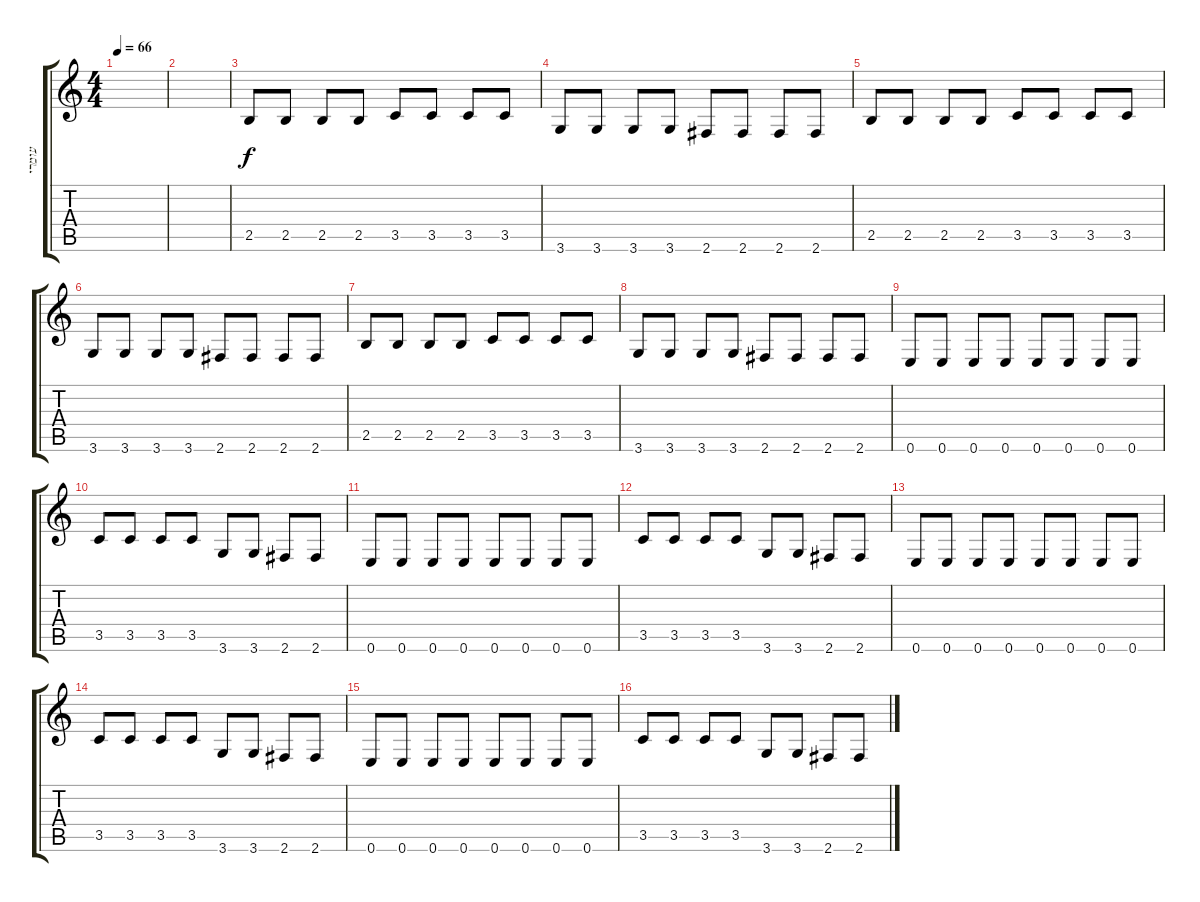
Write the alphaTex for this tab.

\track ("עומרי" "עומרי") {instrument acousticbass}
\staff {score tabs}
\tuning (E4 B3 G3 D3 A2 E2) {hide}
\ts (4 4)
\tempo 66
\clef g2
\ks c
|
|
2.5.8 2.5.8 2.5.8 2.5.8 3.5.8 3.5.8 3.5.8 3.5.8 |
3.6.8 3.6.8 3.6.8 3.6.8 2.6.8 2.6.8 2.6.8 2.6.8 |
2.5.8 2.5.8 2.5.8 2.5.8 3.5.8 3.5.8 3.5.8 3.5.8 |
3.6.8 3.6.8 3.6.8 3.6.8 2.6.8 2.6.8 2.6.8 2.6.8 |
2.5.8 2.5.8 2.5.8 2.5.8 3.5.8 3.5.8 3.5.8 3.5.8 |
3.6.8 3.6.8 3.6.8 3.6.8 2.6.8 2.6.8 2.6.8 2.6.8 |
0.6.8 0.6.8 0.6.8 0.6.8 0.6.8 0.6.8 0.6.8 0.6.8 |
3.5.8 3.5.8 3.5.8 3.5.8 3.6.8 3.6.8 2.6.8 2.6.8 |
0.6.8 0.6.8 0.6.8 0.6.8 0.6.8 0.6.8 0.6.8 0.6.8 |
3.5.8 3.5.8 3.5.8 3.5.8 3.6.8 3.6.8 2.6.8 2.6.8 |
0.6.8 0.6.8 0.6.8 0.6.8 0.6.8 0.6.8 0.6.8 0.6.8 |
3.5.8 3.5.8 3.5.8 3.5.8 3.6.8 3.6.8 2.6.8 2.6.8 |
0.6.8 0.6.8 0.6.8 0.6.8 0.6.8 0.6.8 0.6.8 0.6.8 |
3.5.8 3.5.8 3.5.8 3.5.8 3.6.8 3.6.8 2.6.8 2.6.8
